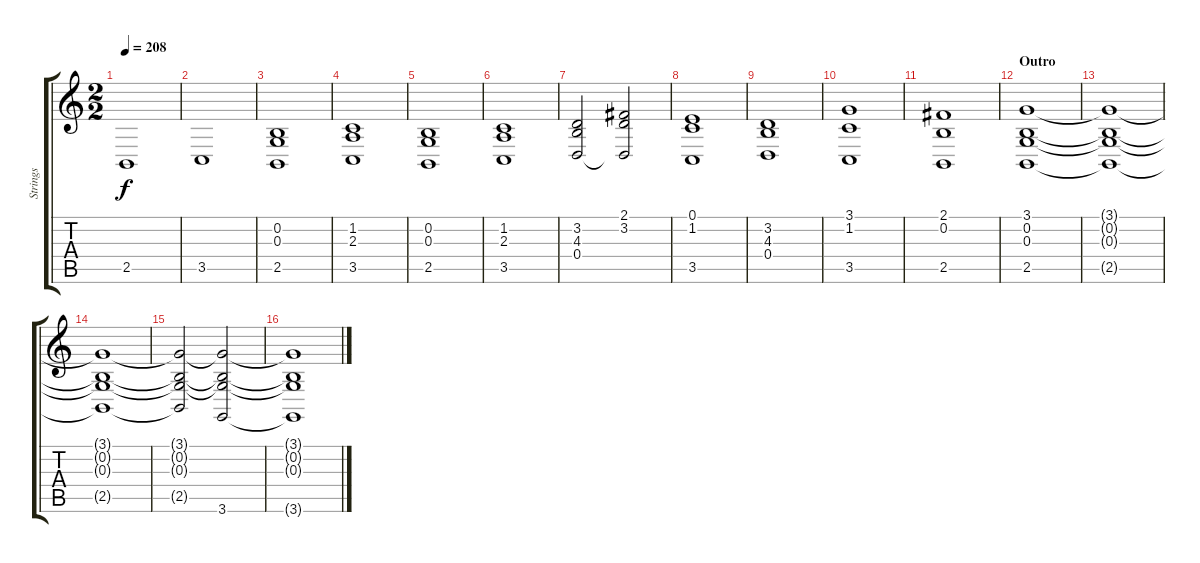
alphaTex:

\track ("Strings" "Strings") {instrument stringensemble1}
\staff {score tabs}
\tuning (E4 B3 G3 D3 A2 E2) {hide}
\ts (2 2)
\tempo 208
\clef g2
\ks c
2.5.1{dy f} |
3.5.1 |
(0.2 0.3 2.5).1 |
(1.2 2.3 3.5).1 |
(0.2 0.3 2.5).1 |
(1.2 2.3 3.5).1 |
(3.2 4.3 0.4).2 (2.1 3.2 0.4{t}).2 |
(0.1 1.2 3.5).1 |
(3.2 4.3 0.4).1 |
(3.1 1.2 3.5).1 |
(2.1 0.2 2.5).1 |
\section ("" "Outro")
(3.1 0.2 0.3 2.5).1 |
(3.1{t} 0.2{t} 0.3{t} 2.5{t}).1 |
(3.1{t} 0.2{t} 0.3{t} 2.5{t}).1 |
(3.1{t} 0.2{t} 0.3{t} 2.5{t}).2 (3.1{t} 0.2{t} 0.3{t} 3.6).2 |
(3.1{t} 0.2{t} 0.3{t} 3.6{t}).1
